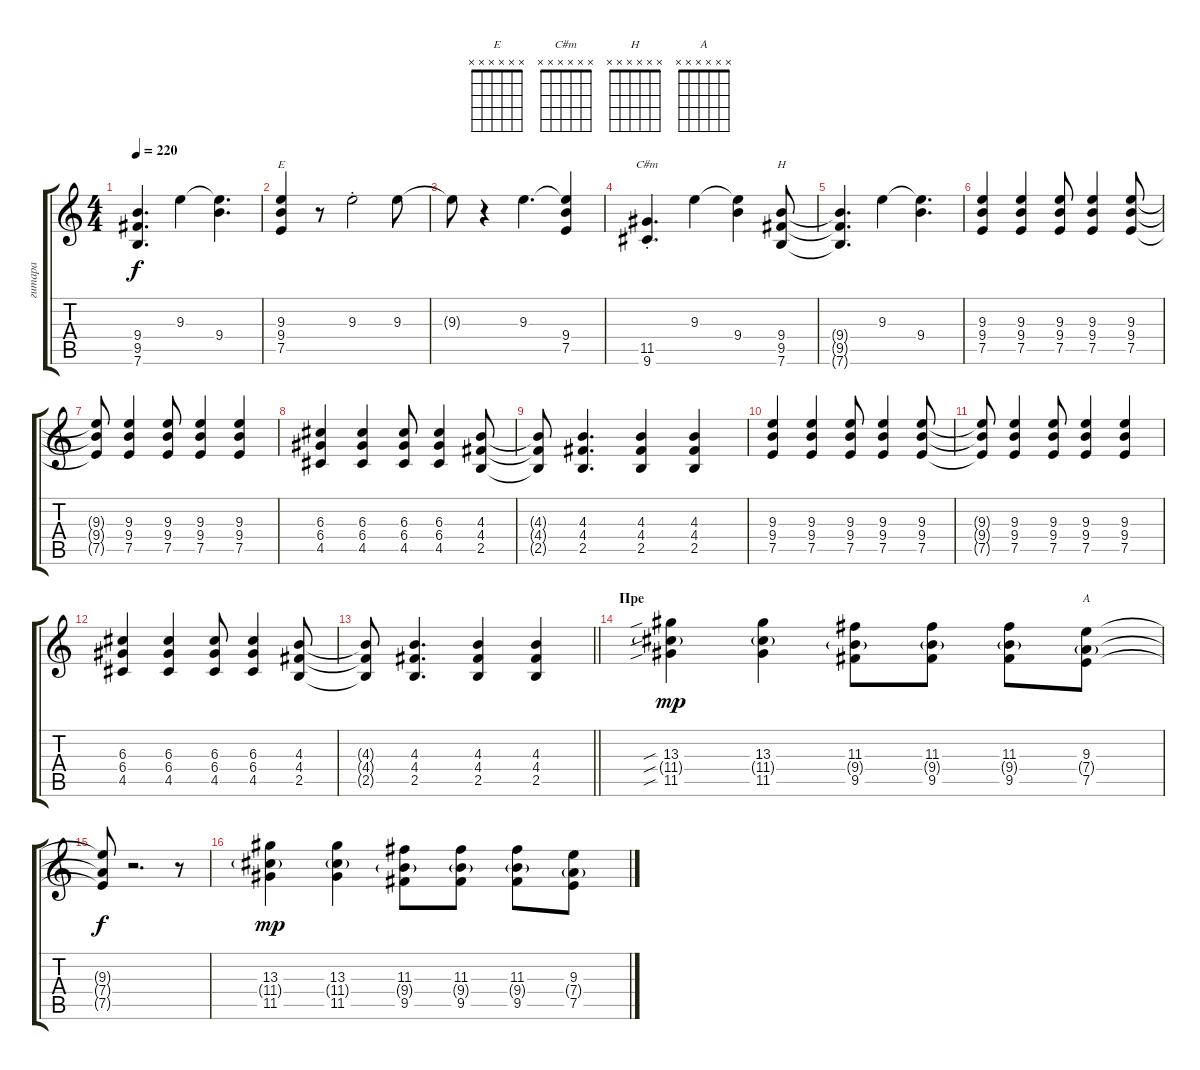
\track ("гитара" "гитара") {instrument distortionguitar}
\staff {score tabs}
\tuning (E4 B3 G3 D3 A2 E2) {hide}
\chord ("E" x x x x x x)
\chord ("C#m" x x x x x x)
\chord ("H" x x x x x x)
\chord ("A" x x x x x x)
\ts (4 4)
\tempo 220
\clef g2
\ks c
(9.4{t} 9.5{t} 7.6{t}).4{d dy f} 9.3.4 (9.3{t} 9.4).4{d} |
(9.3 9.4 7.5).4{ch "E"} r.8 9.3{st}.2 9.3.8 |
9.3{t}.8 r.4 9.3.4{d} (9.3{t} 9.4 7.5).4 |
(11.5{st} 9.6).4{d ch "C#m"} 9.3.4 (9.3{t} 9.4).4 (9.4 9.5 7.6).8{ch "H"} |
(9.4{t} 9.5{t} 7.6{t}).4{d} 9.3.4 (9.3{t} 9.4).4{d} |
(9.3 9.4 7.5).4 (9.3 9.4 7.5).4 (9.3 9.4 7.5).8 (9.3 9.4 7.5).4 (9.3 9.4 7.5).8 |
(9.3{t} 9.4{t} 7.5{t}).8 (9.3 9.4 7.5).4 (9.3 9.4 7.5).8 (9.3 9.4 7.5).4 (9.3 9.4 7.5).4 |
(6.3 6.4 4.5).4 (6.3 6.4 4.5).4 (6.3 6.4 4.5).8 (6.3 6.4 4.5).4 (4.3 4.4 2.5).8 |
(4.3{t} 4.4{t} 2.5{t}).8 (4.3 4.4 2.5).4{d} (4.3 4.4 2.5).4 (4.3 4.4 2.5).4 |
(9.3 9.4 7.5).4 (9.3 9.4 7.5).4 (9.3 9.4 7.5).8 (9.3 9.4 7.5).4 (9.3 9.4 7.5).8 |
(9.3{t} 9.4{t} 7.5{t}).8 (9.3 9.4 7.5).4 (9.3 9.4 7.5).8 (9.3 9.4 7.5).4 (9.3 9.4 7.5).4 |
(6.3 6.4 4.5).4 (6.3 6.4 4.5).4 (6.3 6.4 4.5).8 (6.3 6.4 4.5).4 (4.3 4.4 2.5).8 |
\barLineRight lightlight
(4.3{t} 4.4{t} 2.5{t}).8 (4.3 4.4 2.5).4{d} (4.3 4.4 2.5).4 (4.3 4.4 2.5).4 |
\section ("" "Пре")
(13.3{sib} 11.4{sib g} 11.5{sib}).4{dy mp} (13.3 11.4{g} 11.5).4 (11.3 9.4{g} 9.5).8 (11.3 9.4{g} 9.5).8 (11.3 9.4{g} 9.5).8 (9.3 7.4{g} 7.5).8{ch "A"} |
(9.3{t} 7.4{t} 7.5{t}).8{dy f} r.2{d} r.8 |
(13.3 11.4{g} 11.5).4{dy mp} (13.3 11.4{g} 11.5).4 (11.3 9.4{g} 9.5).8 (11.3 9.4{g} 9.5).8 (11.3 9.4{g} 9.5).8 (9.3 7.4{g} 7.5).8
